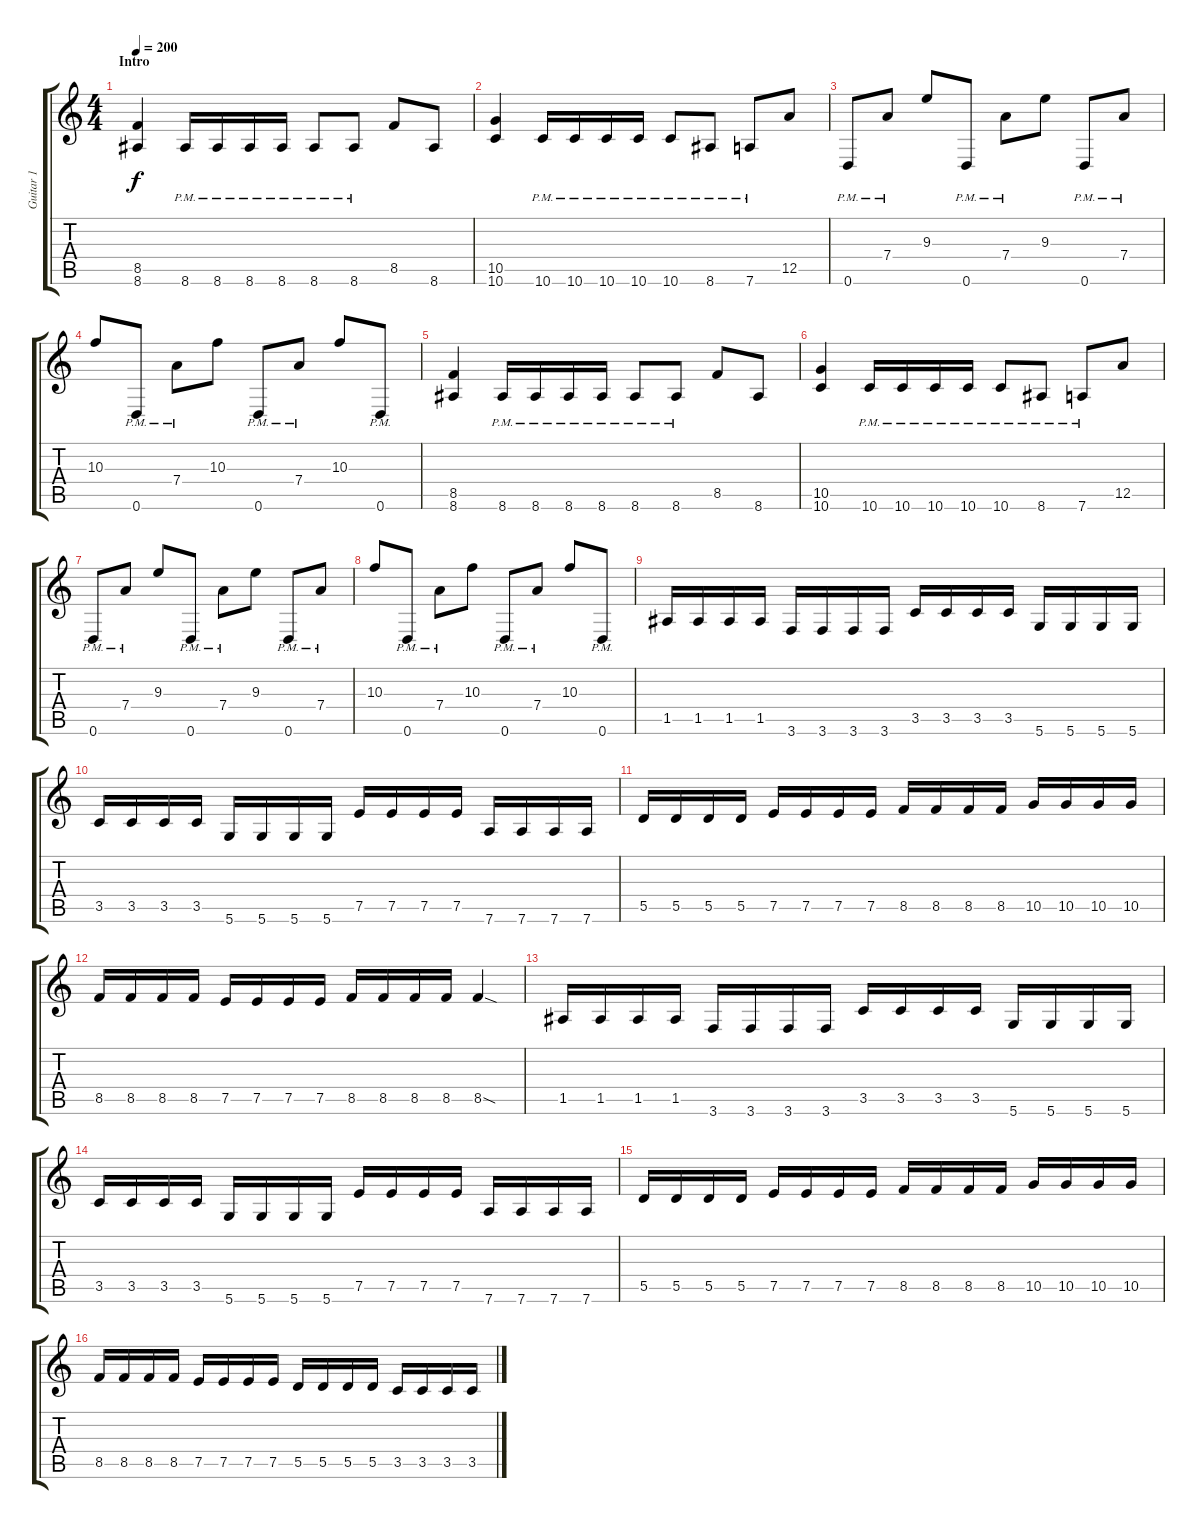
\track ("Guitar 1" "Guitar 1") {instrument distortionguitar}
\staff {score tabs}
\tuning (E4 B3 G3 D3 A2 D2) {hide}
\ts (4 4)
\section ("" "Intro")
\tempo 200
\clef g2
\ks c
(8.5 8.6).4{dy f instrument distortionguitar} 8.6{pm}.16 8.6{pm}.16 8.6{pm}.16 8.6{pm}.16 8.6{pm}.8 8.6{pm}.8 8.5.8 8.6.8 |
(10.5 10.6).4 10.6{pm}.16 10.6{pm}.16 10.6{pm}.16 10.6{pm}.16 10.6{pm}.8 8.6{pm}.8 7.6{pm}.8 12.5.8 |
0.6{pm}.8 7.4{pm}.8 9.3.8 0.6{pm}.8 7.4{pm}.8 9.3.8 0.6{pm}.8 7.4{pm}.8 |
10.3.8 0.6{pm}.8 7.4{pm}.8 10.3.8 0.6{pm}.8 7.4{pm}.8 10.3.8 0.6{pm}.8 |
(8.5 8.6).4 8.6{pm}.16 8.6{pm}.16 8.6{pm}.16 8.6{pm}.16 8.6{pm}.8 8.6{pm}.8 8.5.8 8.6.8 |
(10.5 10.6).4 10.6{pm}.16 10.6{pm}.16 10.6{pm}.16 10.6{pm}.16 10.6{pm}.8 8.6{pm}.8 7.6{pm}.8 12.5.8 |
0.6{pm}.8 7.4{pm}.8 9.3.8 0.6{pm}.8 7.4{pm}.8 9.3.8 0.6{pm}.8 7.4{pm}.8 |
10.3.8 0.6{pm}.8 7.4{pm}.8 10.3.8 0.6{pm}.8 7.4{pm}.8 10.3.8 0.6{pm}.8 |
1.5.16 1.5.16 1.5.16 1.5.16 3.6.16 3.6.16 3.6.16 3.6.16 3.5.16 3.5.16 3.5.16 3.5.16 5.6.16 5.6.16 5.6.16 5.6.16 |
3.5.16 3.5.16 3.5.16 3.5.16 5.6.16 5.6.16 5.6.16 5.6.16 7.5.16 7.5.16 7.5.16 7.5.16 7.6.16 7.6.16 7.6.16 7.6.16 |
5.5.16 5.5.16 5.5.16 5.5.16 7.5.16 7.5.16 7.5.16 7.5.16 8.5.16 8.5.16 8.5.16 8.5.16 10.5.16 10.5.16 10.5.16 10.5.16 |
8.5.16 8.5.16 8.5.16 8.5.16 7.5.16 7.5.16 7.5.16 7.5.16 8.5.16 8.5.16 8.5.16 8.5.16 8.5{sod}.4 |
1.5.16 1.5.16 1.5.16 1.5.16 3.6.16 3.6.16 3.6.16 3.6.16 3.5.16 3.5.16 3.5.16 3.5.16 5.6.16 5.6.16 5.6.16 5.6.16 |
3.5.16 3.5.16 3.5.16 3.5.16 5.6.16 5.6.16 5.6.16 5.6.16 7.5.16 7.5.16 7.5.16 7.5.16 7.6.16 7.6.16 7.6.16 7.6.16 |
5.5.16 5.5.16 5.5.16 5.5.16 7.5.16 7.5.16 7.5.16 7.5.16 8.5.16 8.5.16 8.5.16 8.5.16 10.5.16 10.5.16 10.5.16 10.5.16 |
8.5.16 8.5.16 8.5.16 8.5.16 7.5.16 7.5.16 7.5.16 7.5.16 5.5.16 5.5.16 5.5.16 5.5.16 3.5.16 3.5.16 3.5.16 3.5.16
